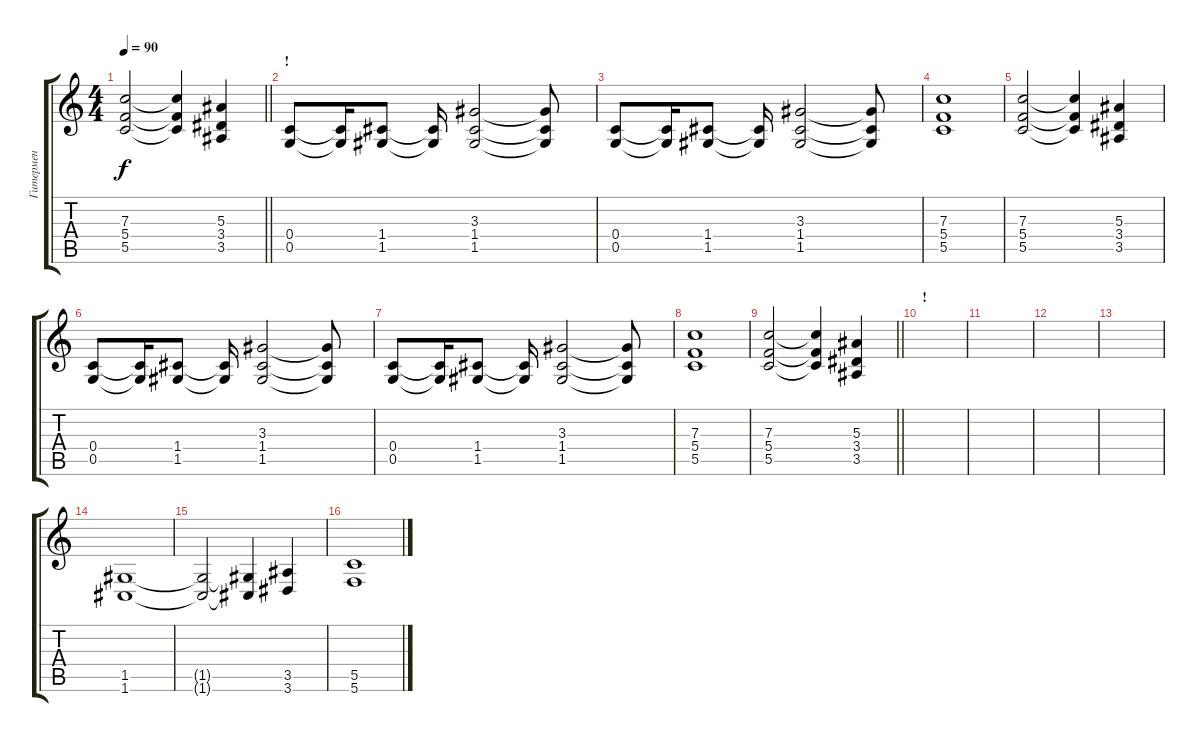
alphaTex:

\track ("Гитермен" "Гитермен") {instrument distortionguitar}
\staff {score tabs}
\tuning (D4 A3 F3 C3 G2 C2) {hide}
\ts (4 4)
\tempo 90
\clef g2
\barLineRight lightlight
\ks c
(7.3 5.4 5.5).2{dy f} (7.3{t} 5.4{t} 5.5{t}).4 (5.3 3.4 3.5).4 |
\section ("" "!")
(0.4 0.5).8 (0.4{t} 0.5{t}).16 (1.4 1.5).8 (1.4{t} 1.5{t}).16 (3.3 1.4 1.5).2 (3.3{t} 1.4{t} 1.5{t}).8 |
(0.4 0.5).8 (0.4{t} 0.5{t}).16 (1.4 1.5).8 (1.4{t} 1.5{t}).16 (3.3 1.4 1.5).2 (3.3{t} 1.4{t} 1.5{t}).8 |
(7.3 5.4 5.5).1 |
(7.3 5.4 5.5).2 (7.3{t} 5.4{t} 5.5{t}).4 (5.3 3.4 3.5).4 |
(0.4 0.5).8 (0.4{t} 0.5{t}).16 (1.4 1.5).8 (1.4{t} 1.5{t}).16 (3.3 1.4 1.5).2 (3.3{t} 1.4{t} 1.5{t}).8 |
(0.4 0.5).8 (0.4{t} 0.5{t}).16 (1.4 1.5).8 (1.4{t} 1.5{t}).16 (3.3 1.4 1.5).2 (3.3{t} 1.4{t} 1.5{t}).8 |
(7.3 5.4 5.5).1 |
\barLineRight lightlight
(7.3 5.4 5.5).2 (7.3{t} 5.4{t} 5.5{t}).4 (5.3 3.4 3.5).4 |
\section ("" "!")
|
|
|
|
(1.5 1.6).1 |
(1.5{t} 1.6{t}).2 (1.5{t} 1.6{t}).4 (3.5 3.6).4 |
(5.5 5.6).1
